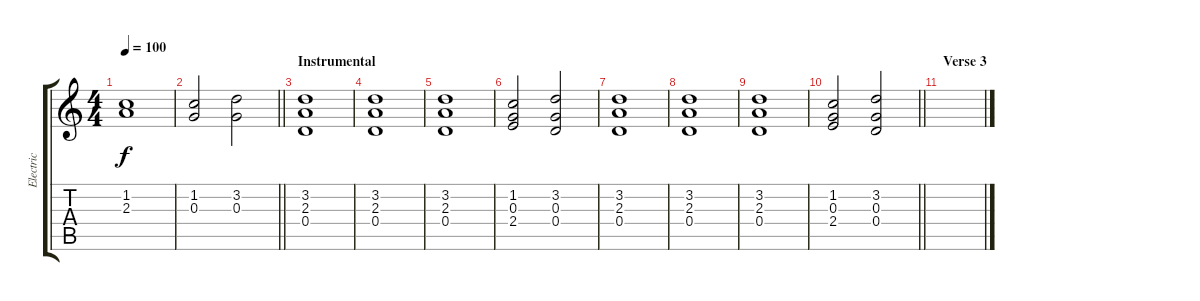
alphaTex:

\track ("Electric" "Electric") {instrument overdrivenguitar}
\staff {score tabs}
\tuning (E4 B3 G3 D3 A2 E2) {hide}
\ts (4 4)
\tempo 100
\clef g2
\ks c
(1.2 2.3).1{dy f} |
\barLineRight lightlight
(1.2 0.3).2 (3.2 0.3).2 |
\section ("" "Instrumental")
(3.2 2.3 0.4).1 |
(3.2 2.3 0.4).1 |
(3.2 2.3 0.4).1 |
(1.2 0.3 2.4).2 (3.2 0.3 0.4).2 |
(3.2 2.3 0.4).1 |
(3.2 2.3 0.4).1 |
(3.2 2.3 0.4).1 |
\barLineRight lightlight
(1.2 0.3 2.4).2 (3.2 0.3 0.4).2 |
\section ("" "Verse 3")
